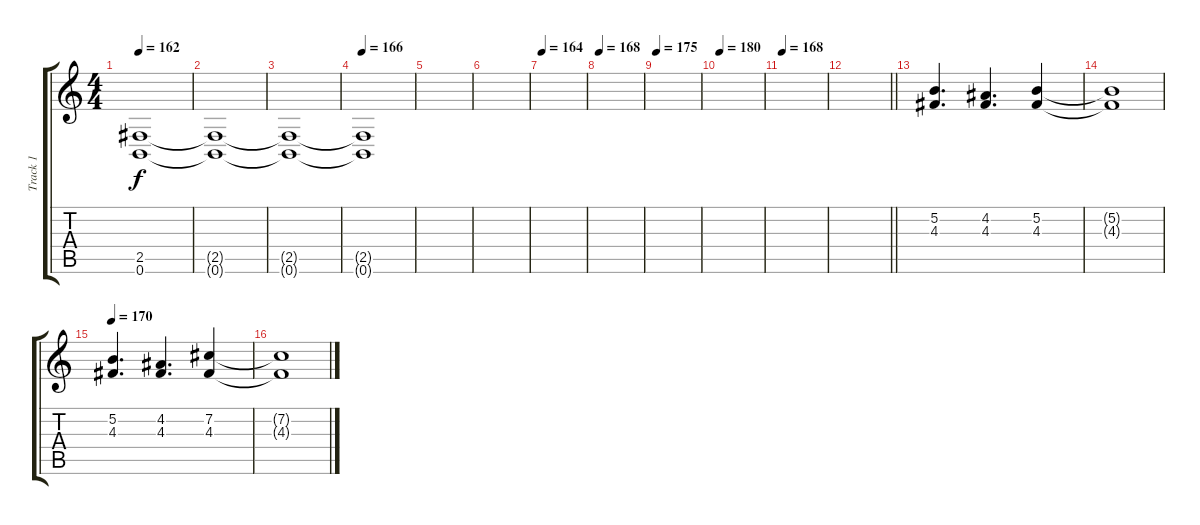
\track ("Track 1" "Track 1") {instrument electricguitarjazz}
\staff {score tabs}
\tuning (B3 Gb3 D3 A2 E2 B1) {hide}
\ts (4 4)
\section ("" "")
\tempo 162
\clef g2
\ks c
(2.5 0.6).1{dy f volume 0} |
(2.5{t} 0.6{t}).1 |
(2.5{t} 0.6{t}).1 |
\tempo 166
(2.5{t} 0.6{t}).1 |
|
|
\tempo 164
|
\tempo 168
|
\tempo 175
|
\tempo 180
|
\tempo 168
|
\barLineRight lightlight
|
\section ("" "")
(5.2 4.3).4{d} (4.2 4.3).4{d} (5.2 4.3).4 |
(5.2{t} 4.3{t}).1 |
\tempo 170
(5.2 4.3).4{d} (4.2 4.3).4{d} (7.2 4.3).4 |
(7.2{t} 4.3{t}).1
